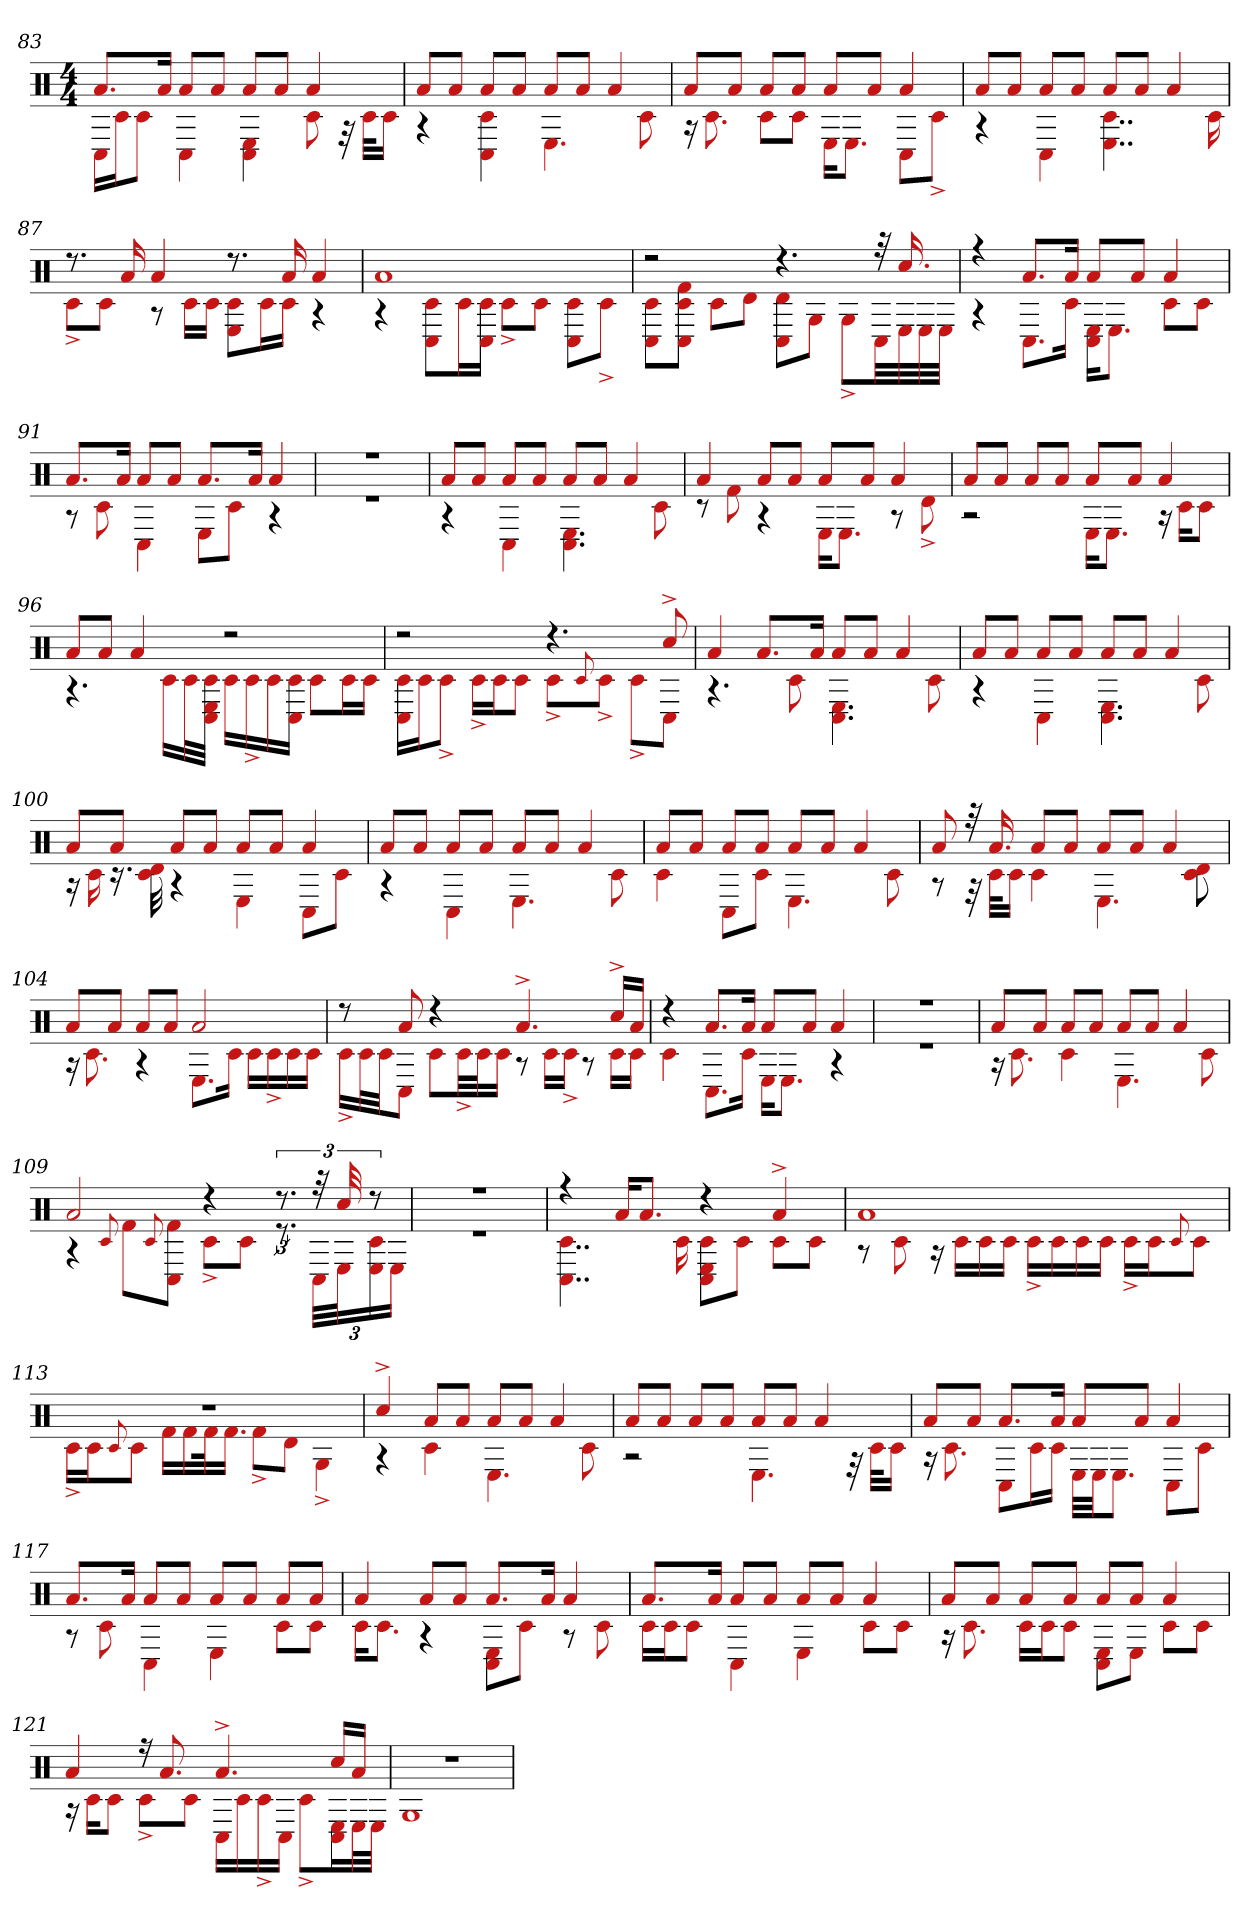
**kern
*part1
*staff1
*clefX
*k[]
*M4/4
=83
*^
8.aL	16C#LL
.	16c#J
.	8c#J
16aJk	.
8aL	4C#
8aJ	.
8aL	4E 4C#
8aJ	.
4a	8c#
.	32r
.	32c#KLL
.	16c#JJ
=84	=84
8aL	4r
8aJ	.
8aL	4c# 4C#
8aJ	.
8aL	4.E
8aJ	.
4a	.
.	8c#
=85	=85
8aL	16r
.	8.c#
8aJ	.
8aL	8c#L
8aJ	8c#J
8aL	16EKL
.	8.EJ
8aJ	.
4a	8C#L
.	8c#^J
=86	=86
8aL	4r
8aJ	.
8aL	4C#
8aJ	.
8aL	4..c# 4..E
8aJ	.
4a	.
.	16c#
=87	=87
8.r	8c#^L
.	8c#J
16a	.
4a	8r
.	16c#LL
.	16c#JJ
8.r	8E 8c#L
.	16c#L
16a	16c#JJ
4a	4r
=88	=88
1a	4r
.	8C# 8c#L
.	16c#L
.	16C# 16c#JJ
.	8c#^L
.	8c#J
.	8C# 8c#L
.	8c#^J
=89	=89
2r	8c# 8C#L
.	8c# 8C# 8f#J
.	8c#L
.	8dJ
4.r	8C# 8dL
.	8GJ
.	8G^L
32r	32C#LL
16.cc#	32E
.	32E
.	32EJJJ
=90	=90
4r	4r
8.aL	8.C#L
16aJk	16c#Jk
8aL	16E 16C#KL
.	8.EJ
8aJ	.
4a	8c#L
.	8c#J
=91	=91
8.aL	8r
.	8c#
16aJk	.
8aL	4C#
8aJ	.
8.aL	8EL
.	8c#J
16aJk	.
4a	4r
=92	=92
1r	1r
=93	=93
8aL	4r
8aJ	.
8aL	4C#
8aJ	.
8aL	4.E 4.C#
8aJ	.
4a	.
.	8c#
=94	=94
4a	8r
.	8f#
8aL	4r
8aJ	.
8aL	16EKL
.	8.EJ
8aJ	.
4a	8r
.	8d^
=95	=95
8aL	2r
8aJ	.
8aL	.
8aJ	.
8aL	16EKL
.	8.EJ
8aJ	.
4a	16r
.	16c#KL
.	8c#J
=96	=96
8aL	4.r
8aJ	.
4a	.
.	16c#LL
.	32c#L
.	32C# 32c# 32EJJJ
2r	16c#LL
.	16c#^
.	16c#
.	16C# 16c#JJ
.	8c#L
.	16c#L
.	16c#JJ
=97	=97
2r	16C# 16c#LL
.	16c#J
.	8c#^J
.	16c#^LL
.	16c#J
.	8c#J
4.r	8c#^L
.	8qqc#
.	8c#^J
.	8c#^L
8cc#^	8C#J
=98	=98
4a	4.r
8.aL	.
.	8c#
16aJk	.
8aL	4.C# 4.E
8aJ	.
4a	.
.	8c#
=99	=99
8aL	4r
8aJ	.
8aL	4C#
8aJ	.
8aL	4.E 4.C#
8aJ	.
4a	.
.	8c#
=100	=100
8aL	16r
.	16c#
8aJ	16.r
.	32d 32c#
8aL	4r
8aJ	.
8aL	4E
8aJ	.
4a	8C#L
.	8c#J
=101	=101
8aL	4r
8aJ	.
8aL	4C#
8aJ	.
8aL	4.E
8aJ	.
4a	.
.	8c#
=102	=102
8aL	4c#
8aJ	.
8aL	8C#L
8aJ	8c#J
8aL	4.E
8aJ	.
4a	.
.	8c#
=103	=103
8a	8r
32r	32r
16.a	32c#KLL
.	16c#JJ
8aL	4c#
8aJ	.
8aL	4.E
8aJ	.
4a	.
.	8d 8c#
=104	=104
8aL	16r
.	8.c#
8aJ	.
8aL	4r
8aJ	.
2a	8.EL
.	16c#Jk
.	16c#LL
.	16c#^
.	16c#
.	16c#JJ
=105	=105
8r	16c#^LL
.	32c#L
.	32c#JJ
8a	8C#J
4r	8c#L
.	32c#^LL
.	32c#J
.	16c#JJ
4.a^	8r
.	16c#LL
.	16c#^JJ
.	8r
16cc#^LL	16c#LL
16aJJ	16c#JJ
=106	=106
4r	4c#
8.aL	8.C#L
16aJk	16c#Jk
8aL	16EKL
.	8.EJ
8aJ	.
4a	4r
=107	=107
1r	1r
=108	=108
8aL	16r
.	8.c#
8aJ	.
8aL	4c#
8aJ	.
8aL	4.E
8aJ	.
4a	.
.	8c#
=109	=109
2a	4r
.	8qqc#
.	8f#L
.	8qqc#
.	8f# 8C#J
4r	8c#^L
.	8c#J
12.r	12.r
48r	48C#LLL
48cc#	48EJ
12r	24c# 24E
.	24EJJ
=110	=110
1r	1r
=111	=111
4r	4..c# 4..C#
16aKL	.
8.aJ	.
.	16c#
4r	8C# 8E 8c#L
.	8c#J
4a^	8c#L
.	8c#J
=112	=112
1a	8r
.	8c#
.	16r
.	16c#LL
.	16c#
.	16c#JJ
.	16c#^LL
.	16c#
.	16c#
.	16c#JJ
.	16c#^LL
.	16c#J
.	8qqc#
.	8c#J
=113	=113
1r	16c#^LL
.	16c#J
.	8qqc#
.	8c#J
.	16f#LL
.	16f#
.	32f#k
.	16.f#JJ
.	8f#^L
.	8dJ
.	4G^
=114	=114
4cc#^	4r
8aL	4c#
8aJ	.
8aL	4.E
8aJ	.
4a	.
.	8c#
=115	=115
8aL	2r
8aJ	.
8aL	.
8aJ	.
8aL	4.E
8aJ	.
4a	.
.	32r
.	32c#KLL
.	16c#JJ
=116	=116
8aL	16r
.	8.c#
8aJ	.
8.aL	8C#L
.	16c#L
16aJk	16c#JJ
8aL	32ELLL
.	32EJJ
.	8.EJ
8aJ	.
4a	8C#L
.	8c#J
=117	=117
8.aL	8r
.	8c#
16aJk	.
8aL	4C#
8aJ	.
8aL	4E
8aJ	.
8aL	8c#L
8aJ	8c#J
=118	=118
4a	16c#KL
.	8.c#J
8aL	4r
8aJ	.
8.aL	8C# 8EL
.	8c#J
16aJk	.
4a	8r
.	8c#
=119	=119
8.aL	16c#LL
.	16c#J
.	8c#J
16aJk	.
8aL	4C#
8aJ	.
8aL	4E
8aJ	.
4a	8c#L
.	8c#J
=120	=120
8aL	16r
.	8.c#
8aJ	.
8aL	16c#LL
.	16c#J
8aJ	8c#J
8aL	8C# 8EL
8aJ	8EJ
4a	8c#L
.	8c#J
=121	=121
4a	16r
.	16c#KL
.	8c#J
16r	8c#^L
8.a	.
.	8c#J
4.a^	16C#LL
.	16c#
.	16c#^
.	16C#JJ
.	8c#^L
16cc#LL	16C# 16EL
16aJJ	32EL
.	32EJJJ
=122	=122
1r	1G
*v	*v
=
*-
